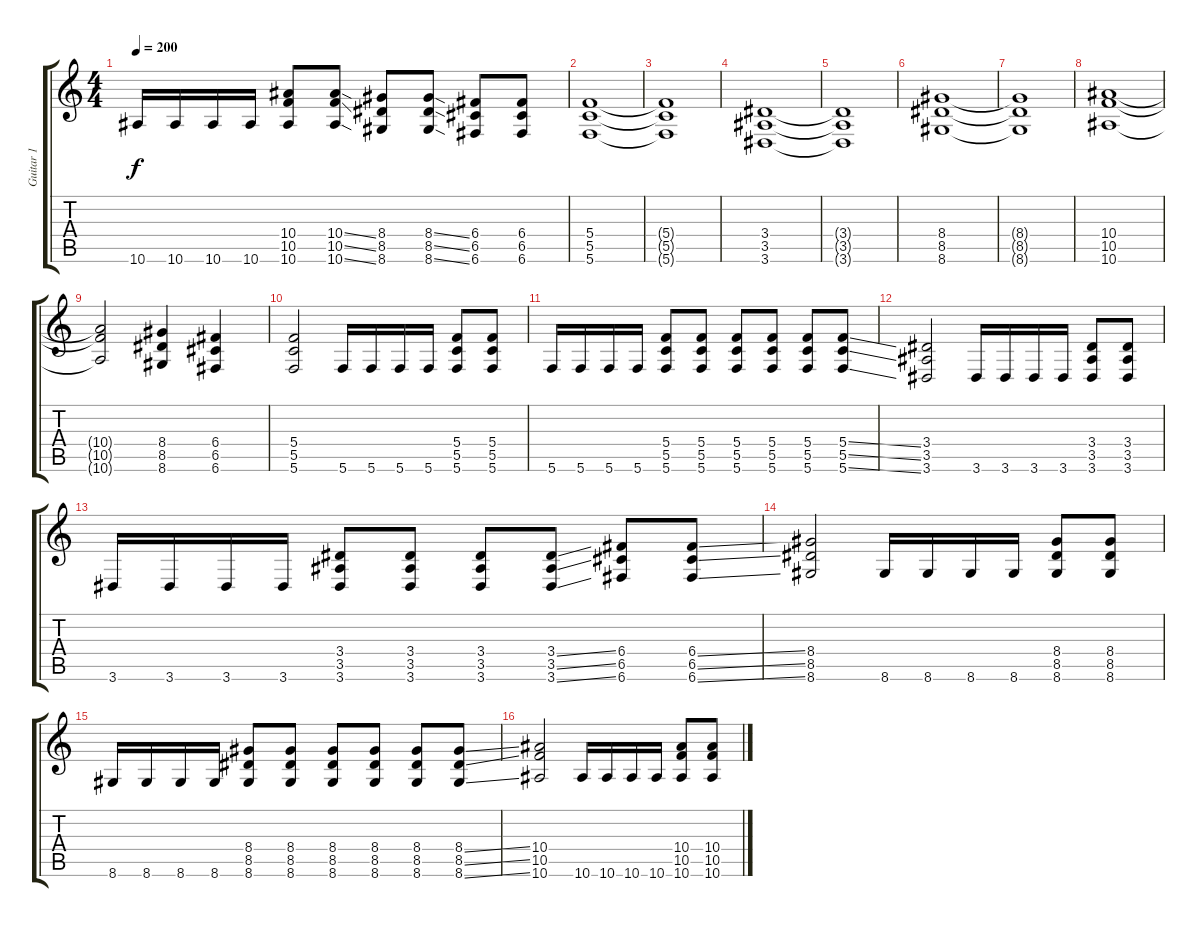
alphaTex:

\track ("Guitar 1" "Guitar 1") {instrument overdrivenguitar}
\staff {score tabs}
\tuning (D4 A3 F3 C3 G2 C2) {hide}
\ts (4 4)
\tempo 200
\clef g2
\ks c
10.6.16{dy f} 10.6.16 10.6.16 10.6.16 (10.4 10.5 10.6).8 (10.4{ss} 10.5{ss} 10.6{ss}).8 (8.4 8.5 8.6).8 (8.4{ss} 8.5{ss} 8.6{ss}).8 (6.4 6.5 6.6).8 (6.4 6.5 6.6).8 |
(5.4 5.5 5.6).1 |
(5.4{t} 5.5{t} 5.6{t}).1 |
(3.4 3.5 3.6).1 |
(3.4{t} 3.5{t} 3.6{t}).1 |
(8.4 8.5 8.6).1 |
(8.4{t} 8.5{t} 8.6{t}).1 |
(10.4 10.5 10.6).1 |
(10.4{t} 10.5{t} 10.6{t}).2 (8.4 8.5 8.6).4 (6.4 6.5 6.6).4 |
(5.4 5.5 5.6).2 5.6.16 5.6.16 5.6.16 5.6.16 (5.4 5.5 5.6).8 (5.4 5.5 5.6).8 |
5.6.16 5.6.16 5.6.16 5.6.16 (5.4 5.5 5.6).8 (5.4 5.5 5.6).8 (5.4 5.5 5.6).8 (5.4 5.5 5.6).8 (5.4 5.5 5.6).8 (5.4{ss} 5.5{ss} 5.6{ss}).8 |
(3.4 3.5 3.6).2 3.6.16 3.6.16 3.6.16 3.6.16 (3.4 3.5 3.6).8 (3.4 3.5 3.6).8 |
3.6.16 3.6.16 3.6.16 3.6.16 (3.4 3.5 3.6).8 (3.4 3.5 3.6).8 (3.4 3.5 3.6).8 (3.4{ss} 3.5{ss} 3.6{ss}).8 (6.4 6.5 6.6).8 (6.4{ss} 6.5{ss} 6.6{ss}).8 |
(8.4 8.5 8.6).2 8.6.16 8.6.16 8.6.16 8.6.16 (8.4 8.5 8.6).8 (8.4 8.5 8.6).8 |
8.6.16 8.6.16 8.6.16 8.6.16 (8.4 8.5 8.6).8 (8.4 8.5 8.6).8 (8.4 8.5 8.6).8 (8.4 8.5 8.6).8 (8.4 8.5 8.6).8 (8.4{ss} 8.5{ss} 8.6{ss}).8 |
(10.4 10.5 10.6).2 10.6.16 10.6.16 10.6.16 10.6.16 (10.4 10.5 10.6).8 (10.4 10.5 10.6).8
